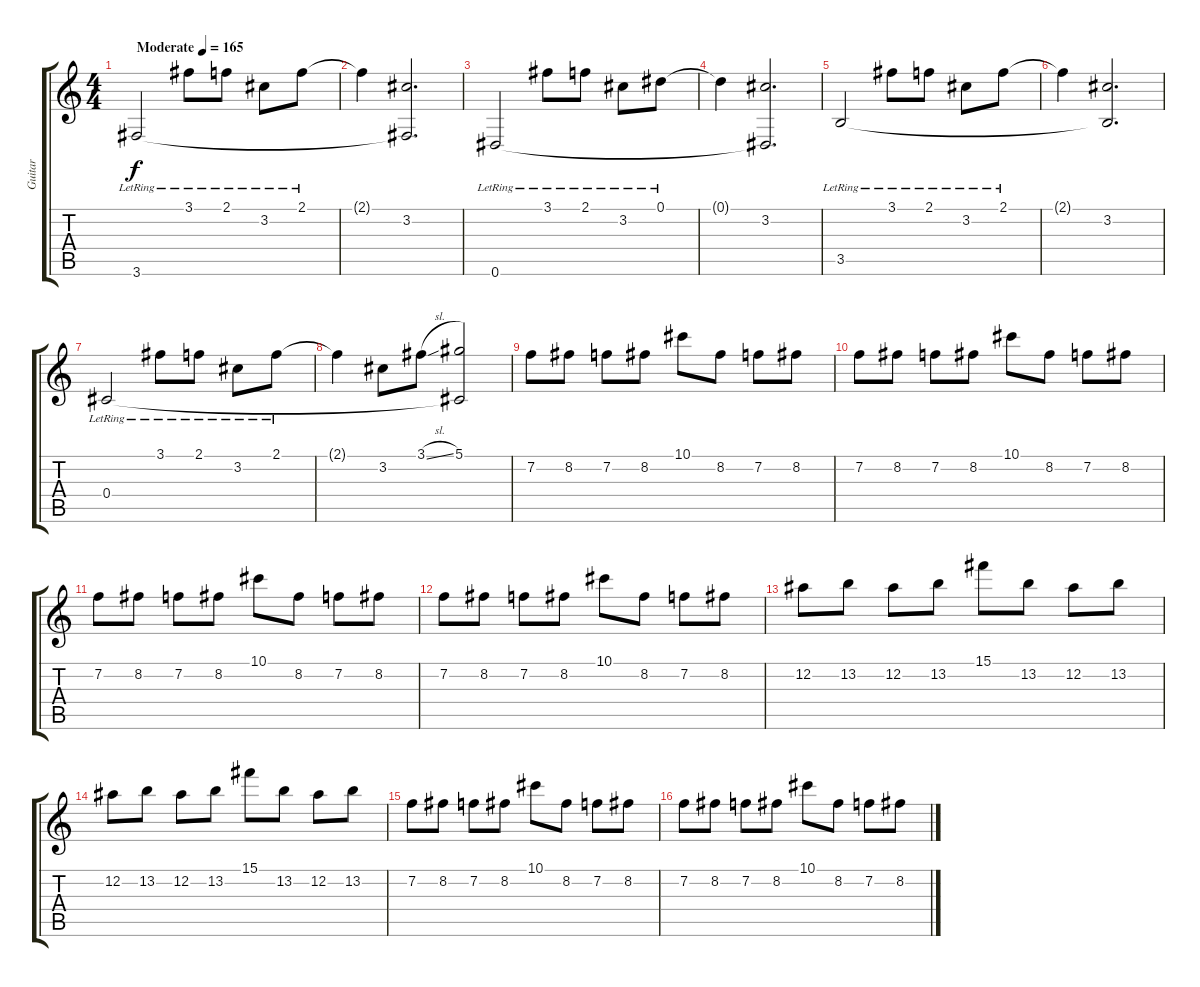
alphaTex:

\track ("Guitar" "Guitar") {instrument overdrivenguitar}
\staff {score tabs}
\tuning (Eb4 Bb3 Gb3 Db3 Ab2 Eb2) {hide}
\ts (4 4)
\tempo (165 "Moderate")
\clef g2
\ks c
3.6{lr}.2{dy f volume 10 instrument electricguitarjazz} 3.1{lr}.8 2.1{lr}.8 3.2{lr}.8 2.1{lr}.8 |
2.1{t}.4 (3.2 3.6{t}).2{d} |
0.6{lr}.2 3.1{lr}.8 2.1{lr}.8 3.2{lr}.8 0.1{lr}.8 |
0.1{t}.4 (3.2 0.6{t}).2{d} |
3.5{lr}.2 3.1{lr}.8 2.1{lr}.8 3.2{lr}.8 2.1{lr}.8 |
2.1{t}.4 (3.2 3.5{t}).2{d} |
0.4{lr}.2 3.1{lr}.8 2.1{lr}.8 3.2{lr}.8 2.1{lr}.8 |
2.1{t}.4 3.2.8 3.1{sl}.8 (5.1 0.4{t}).2 |
7.2.8{volume 15 instrument overdrivenguitar} 8.2.8 7.2.8 8.2.8 10.1.8 8.2.8 7.2.8 8.2.8 |
7.2.8 8.2.8 7.2.8 8.2.8 10.1.8 8.2.8 7.2.8 8.2.8 |
7.2.8 8.2.8 7.2.8 8.2.8 10.1.8 8.2.8 7.2.8 8.2.8 |
7.2.8 8.2.8 7.2.8 8.2.8 10.1.8 8.2.8 7.2.8 8.2.8 |
12.2.8 13.2.8 12.2.8 13.2.8 15.1.8 13.2.8 12.2.8 13.2.8 |
12.2.8 13.2.8 12.2.8 13.2.8 15.1.8 13.2.8 12.2.8 13.2.8 |
7.2.8 8.2.8 7.2.8 8.2.8 10.1.8 8.2.8 7.2.8 8.2.8 |
7.2.8 8.2.8 7.2.8 8.2.8 10.1.8 8.2.8 7.2.8 8.2.8
